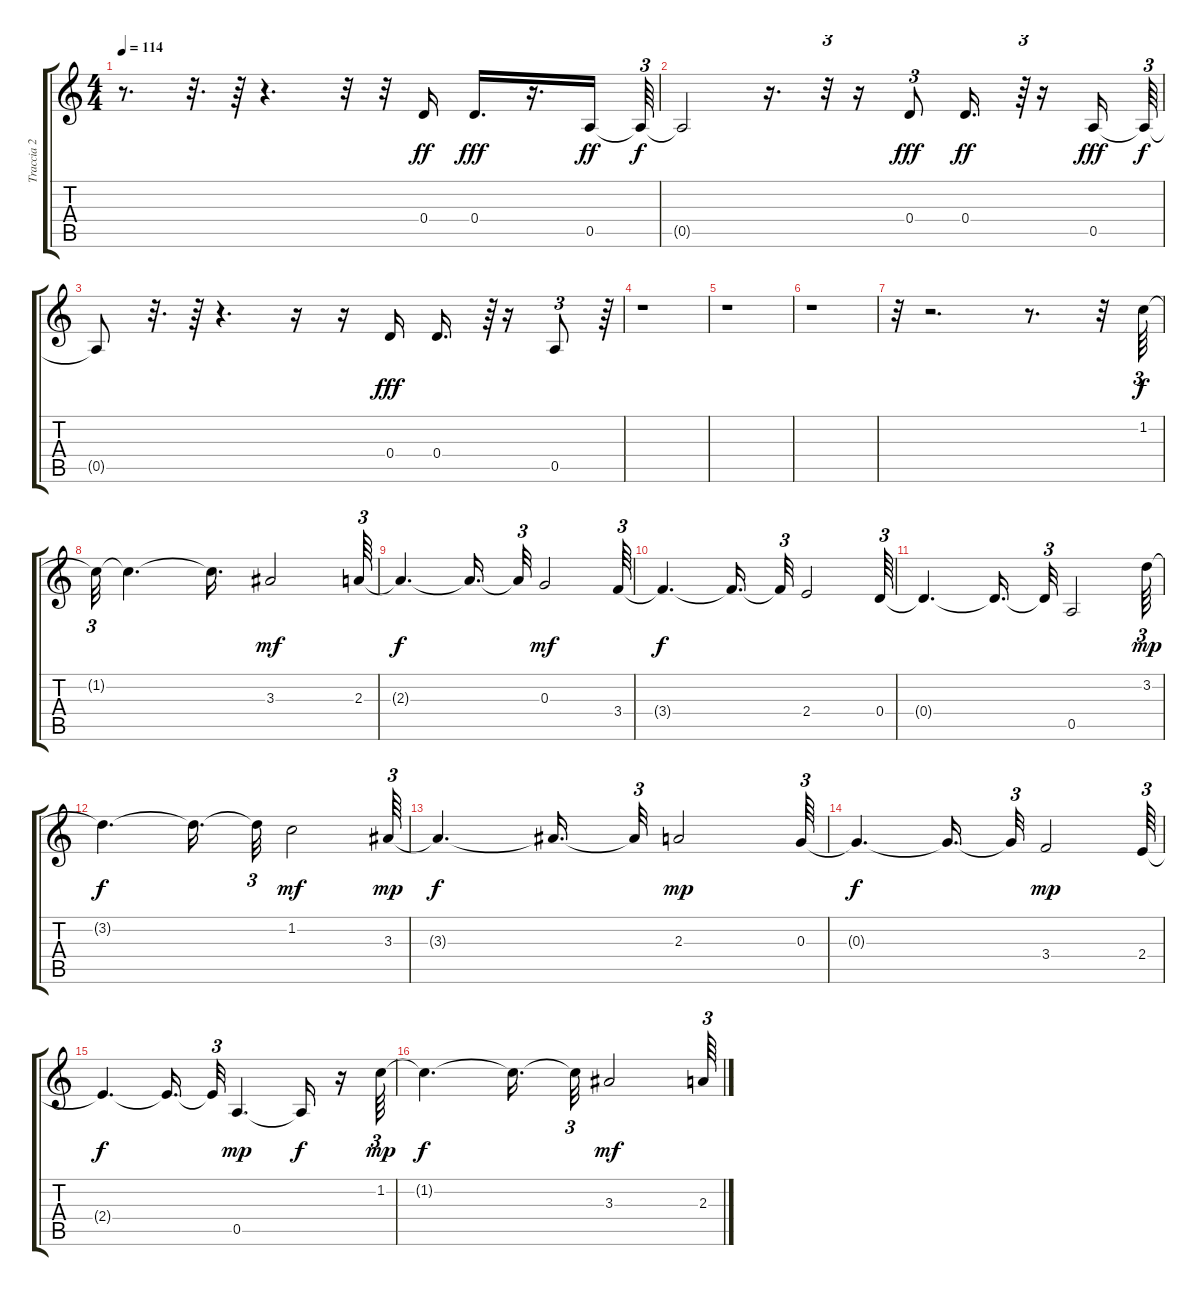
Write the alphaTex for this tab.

\track ("Traccia 2" "Traccia 2") {instrument fretlessbass}
\staff {score tabs}
\tuning (E4 B3 G3 D3 A2 E2) {hide}
\ts (4 4)
\tempo 114
\clef g2
\ks c
r.8{d dy ff} r.32{d} r.64 r.4{d} r.32 r.32 0.4.16 0.4.16{d dy fff} r.16{d} 0.5.16{dy ff} 0.5{t}.64{tu (3 2) dy f} |
0.5{t}.2 r.16{d} r.32{tu (3 2)} r.16 0.4.8{tu (3 2) dy fff} 0.4.16{d dy ff} r.64{tu (3 2)} r.16 0.5.16{dy fff} 0.5{t}.64{tu (3 2) dy f} |
0.5{t}.8 r.32{d} r.64 r.4{d} r.16 r.16 0.4.16{dy fff} 0.4.16{d} r.64{tu (3 2)} r.16 0.5.8{tu (3 2)} r.64{tu (3 2)} |
r.1 |
r.1 |
r.1 |
r.32{tu (3 2)} r.2{d} r.8{d} r.32 1.2.64{tu (3 2) dy f instrument fretlessbass} |
1.2{t}.32{tu (3 2)} 1.2{t}.4{d} 1.2{t}.16{d} 3.3.2{dy mf} 2.3.64{tu (3 2)} |
2.3{t}.4{d dy f} 2.3{t}.16{d} 2.3{t}.32{tu (3 2)} 0.3.2{dy mf} 3.4.64{tu (3 2)} |
3.4{t}.4{d dy f} 3.4{t}.16{d} 3.4{t}.32{tu (3 2)} 2.4.2 0.4.64{tu (3 2)} |
0.4{t}.4{d} 0.4{t}.16{d} 0.4{t}.32{tu (3 2)} 0.5.2 3.2.64{tu (3 2) dy mp} |
3.2{t}.4{d dy f} 3.2{t}.16{d} 3.2{t}.32{tu (3 2)} 1.2.2{dy mf} 3.3.64{tu (3 2) dy mp} |
3.3{t}.4{d dy f} 3.3{t}.16{d} 3.3{t}.32{tu (3 2)} 2.3.2{dy mp} 0.3.64{tu (3 2)} |
0.3{t}.4{d dy f} 0.3{t}.16{d} 0.3{t}.32{tu (3 2)} 3.4.2{dy mp} 2.4.64{tu (3 2)} |
2.4{t}.4{d dy f} 2.4{t}.16{d} 2.4{t}.32{tu (3 2)} 0.5.4{d dy mp} 0.5{t}.16{dy f} r.16 1.2.64{tu (3 2) dy mp} |
1.2{t}.4{d dy f} 1.2{t}.16{d} 1.2{t}.32{tu (3 2)} 3.3.2{dy mf} 2.3.64{tu (3 2)}
